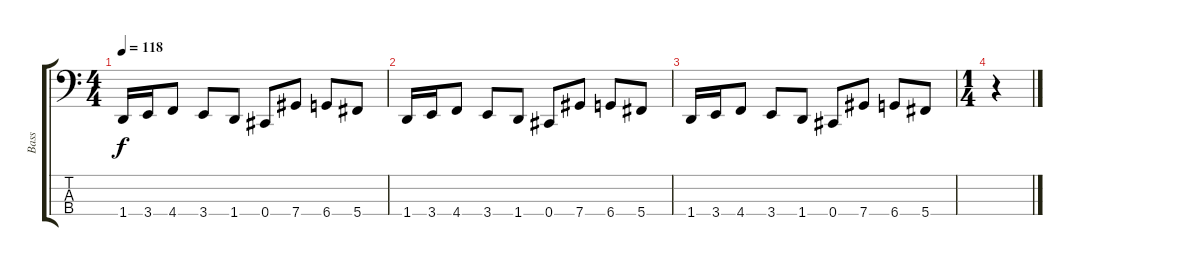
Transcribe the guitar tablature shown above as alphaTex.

\track ("Bass" "Bass") {instrument electricbasspick}
\staff {score tabs}
\tuning (E2 B1 Gb1 Db1) {hide}
\ts (4 4)
\tempo 118
\clef f4
\ks c
1.4.16{dy f} 3.4.16 4.4.8 3.4.8 1.4.8 0.4.8 7.4.8 6.4.8 5.4.8 |
1.4.16 3.4.16 4.4.8 3.4.8 1.4.8 0.4.8 7.4.8 6.4.8 5.4.8 |
1.4.16 3.4.16 4.4.8 3.4.8 1.4.8 0.4.8 7.4.8 6.4.8 5.4.8 |
\ts (1 4)
r.4
